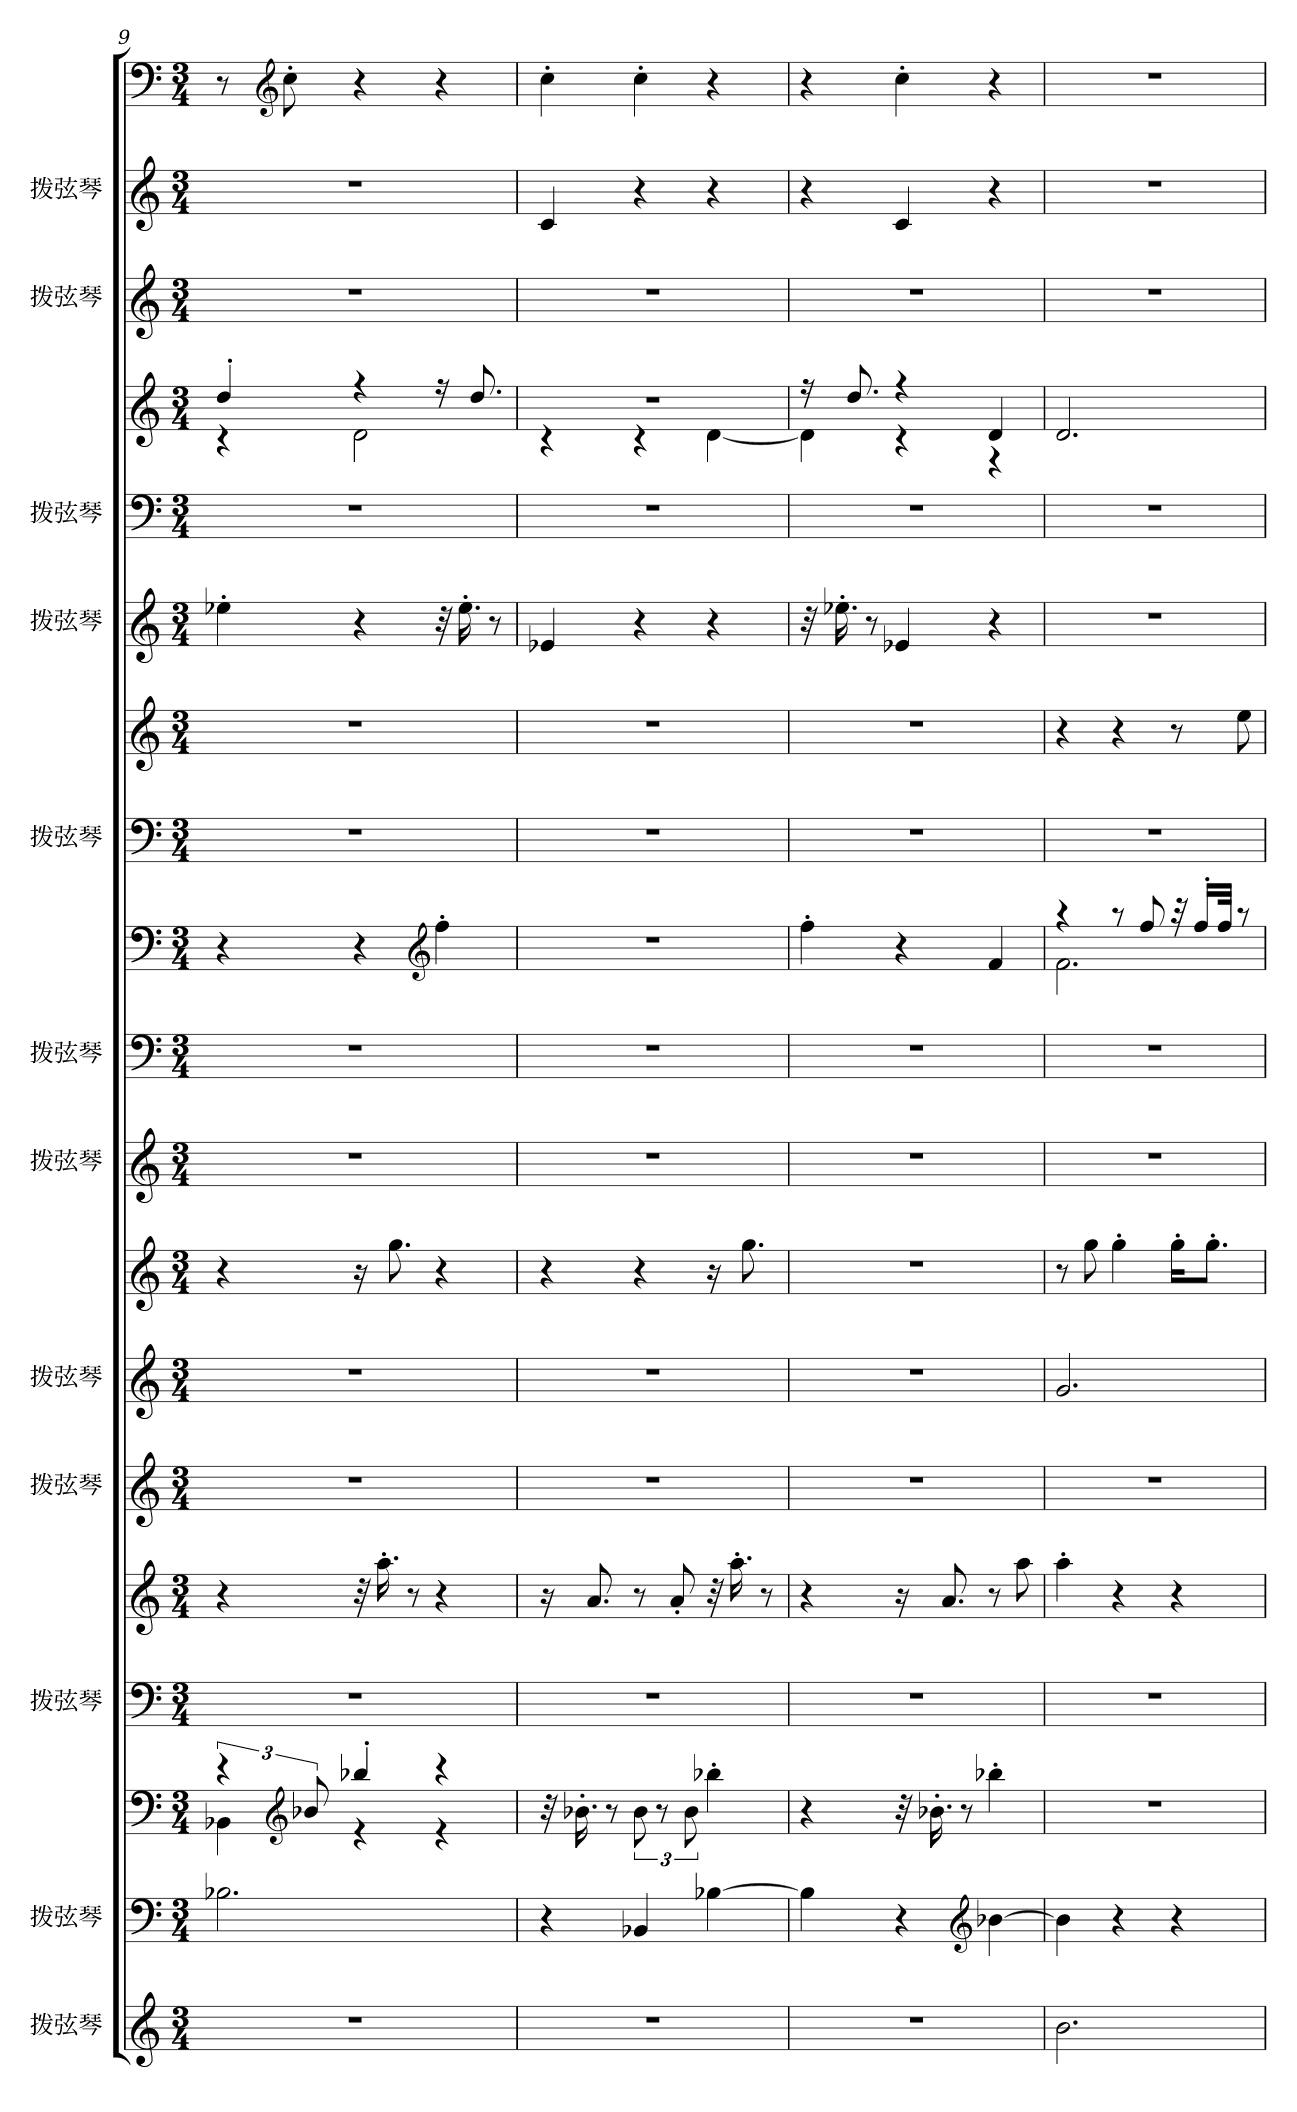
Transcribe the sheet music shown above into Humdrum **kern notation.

**kern	**kern	**kern	**kern	**kern	**kern	**kern	**kern	**kern	**kern	**kern	**kern	**kern	**kern	**kern	**kern	**kern	**kern	**kern
*part12	*part11	*part11	*part10	*part10	*part9	*part8	*part8	*part7	*part6	*part6	*part5	*part5	*part4	*part3	*part3	*part2	*part1	*part1
*staff19	*staff18	*staff17	*staff16	*staff15	*staff14	*staff13	*staff12	*staff11	*staff10	*staff9	*staff8	*staff7	*staff6	*staff5	*staff4	*staff3	*staff2	*staff1
*I"拨弦琴	*I"拨弦琴	*	*I"拨弦琴	*	*I"拨弦琴	*I"拨弦琴	*	*I"拨弦琴	*I"拨弦琴	*	*I"拨弦琴	*	*I"拨弦琴	*I"拨弦琴	*	*I"拨弦琴	*I"拨弦琴	*
*clefG2	*clefF4	*clefF4	*clefF4	*clefG2	*clefG2	*clefG2	*clefG2	*clefG2	*clefF4	*clefF4	*clefF4	*clefG2	*clefG2	*clefF4	*clefG2	*clefG2	*clefG2	*clefF4
*k[]	*k[]	*k[]	*k[]	*k[]	*k[]	*k[]	*k[]	*k[]	*k[]	*k[]	*k[]	*k[]	*k[]	*k[]	*k[]	*k[]	*k[]	*k[]
*M3/4	*M3/4	*M3/4	*M3/4	*M3/4	*M3/4	*M3/4	*M3/4	*M3/4	*M3/4	*M3/4	*M3/4	*M3/4	*M3/4	*M3/4	*M3/4	*M3/4	*M3/4	*M3/4
=9	=9	=9	=9	=9	=9	=9	=9	=9	=9	=9	=9	=9	=9	=9	=9	=9	=9	=9
*	*	*^	*	*	*	*	*	*	*	*	*	*	*	*	*^	*	*	*
2.r	2.B-X\	6r	4BB-X\	2.r	4r	2.r	2.r	4r	2.r	2.r	4r	2.r	2.r	4ee-X'\	2.r	4dd'/	4r	2.r	2.r	8r
*	*	*	*	*	*	*	*	*	*	*	*	*	*	*	*	*	*	*	*	*clefG2
.	.	.	.	.	.	.	.	.	.	.	.	.	.	.	.	.	.	.	.	8cc'\
*	*	*clefG2	*	*	*	*	*	*	*	*	*	*	*	*	*	*	*	*	*	*
.	.	12b-X/	.	.	.	.	.	.	.	.	.	.	.	.	.	.	.	.	.	.
.	.	4bb-X'/	4r	.	32r	.	.	16r	.	.	4r	.	.	4r	.	4r	2d\	.	.	4r
.	.	.	.	.	16.aa'\	.	.	.	.	.	.	.	.	.	.	.	.	.	.	.
.	.	.	.	.	.	.	.	8.gg\	.	.	.	.	.	.	.	.	.	.	.	.
.	.	.	.	.	8r	.	.	.	.	.	.	.	.	.	.	.	.	.	.	.
*	*	*	*	*	*	*	*	*	*	*	*clefG2	*	*	*	*	*	*	*	*	*
.	.	4r	4r	.	4r	.	.	4r	.	.	4ff'\	.	.	32r	.	16r	.	.	.	4r
.	.	.	.	.	.	.	.	.	.	.	.	.	.	16.ee-'\	.	.	.	.	.	.
.	.	.	.	.	.	.	.	.	.	.	.	.	.	.	.	8.dd/	.	.	.	.
.	.	.	.	.	.	.	.	.	.	.	.	.	.	8r	.	.	.	.	.	.
*	*	*v	*v	*	*	*	*	*	*	*	*	*	*	*	*	*	*	*	*	*
=10	=10	=10	=10	=10	=10	=10	=10	=10	=10	=10	=10	=10	=10	=10	=10	=10	=10	=10	=10
2.r	4r	32r	2.r	16r	2.r	2.r	4r	2.r	2.r	2.r	2.r	2.r	4e-X/	2.r	2.r	4r	2.r	4c/	4cc'\
.	.	16.b-X'\	.	.	.	.	.	.	.	.	.	.	.	.	.	.	.	.	.
.	.	.	.	8.a/	.	.	.	.	.	.	.	.	.	.	.	.	.	.	.
.	.	8r	.	.	.	.	.	.	.	.	.	.	.	.	.	.	.	.	.
.	4BB-X/	12b-\	.	8r	.	.	4r	.	.	.	.	.	4r	.	.	4r	.	4r	4cc'\
.	.	12r	.	.	.	.	.	.	.	.	.	.	.	.	.	.	.	.	.
.	.	.	.	8a'/	.	.	.	.	.	.	.	.	.	.	.	.	.	.	.
.	.	12b-\	.	.	.	.	.	.	.	.	.	.	.	.	.	.	.	.	.
.	[4B-X\	4bb-X'\	.	32r	.	.	16r	.	.	.	.	.	4r	.	.	[4d\	.	4r	4r
.	.	.	.	16.aa'\	.	.	.	.	.	.	.	.	.	.	.	.	.	.	.
.	.	.	.	.	.	.	8.gg\	.	.	.	.	.	.	.	.	.	.	.	.
.	.	.	.	8r	.	.	.	.	.	.	.	.	.	.	.	.	.	.	.
!!LO:PB:g=z
=11	=11	=11	=11	=11	=11	=11	=11	=11	=11	=11	=11	=11	=11	=11	=11	=11	=11	=11	=11
2.r	4B-\]	4r	2.r	4r	2.r	2.r	2.r	2.r	2.r	4ff'\	2.r	2.r	32r	2.r	16r	4d\]	2.r	4r	4r
.	.	.	.	.	.	.	.	.	.	.	.	.	16.ee-X'\	.	.	.	.	.	.
.	.	.	.	.	.	.	.	.	.	.	.	.	.	.	8.dd/	.	.	.	.
.	.	.	.	.	.	.	.	.	.	.	.	.	8r	.	.	.	.	.	.
.	4r	32r	.	16r	.	.	.	.	.	4r	.	.	4e-X/	.	4r	4r	.	4c/	4cc'\
.	.	16.b-X'\	.	.	.	.	.	.	.	.	.	.	.	.	.	.	.	.	.
.	.	.	.	8.a/	.	.	.	.	.	.	.	.	.	.	.	.	.	.	.
.	.	8r	.	.	.	.	.	.	.	.	.	.	.	.	.	.	.	.	.
*	*clefG2	*	*	*	*	*	*	*	*	*	*	*	*	*	*	*	*	*	*
.	[4b-X\	4bb-X'\	.	8r	.	.	.	.	.	4f/	.	.	4r	.	4d/	4r	.	4r	4r
.	.	.	.	8aa\	.	.	.	.	.	.	.	.	.	.	.	.	.	.	.
*	*	*	*	*	*	*	*	*	*	*	*	*	*	*	*v	*v	*	*	*
=12	=12	=12	=12	=12	=12	=12	=12	=12	=12	=12	=12	=12	=12	=12	=12	=12	=12	=12
*	*	*	*	*	*	*	*	*	*	*^	*	*	*	*	*	*	*	*
2.b\	4b-\]	2.r	2.r	4aa'\	2.r	2.g/	8r	2.r	2.r	4r	2.f\	2.r	4r	2.r	2.r	2.d/	2.r	2.r	2.r
.	.	.	.	.	.	.	8gg\	.	.	.	.	.	.	.	.	.	.	.	.
.	4r	.	.	4r	.	.	4gg'\	.	.	8r	.	.	4r	.	.	.	.	.	.
.	.	.	.	.	.	.	.	.	.	8ff/	.	.	.	.	.	.	.	.	.
.	4r	.	.	4r	.	.	16gg'\KL	.	.	32r	.	.	8r	.	.	.	.	.	.
.	.	.	.	.	.	.	.	.	.	16ff'/LL	.	.	.	.	.	.	.	.	.
.	.	.	.	.	.	.	8.gg'\J	.	.	.	.	.	.	.	.	.	.	.	.
.	.	.	.	.	.	.	.	.	.	32ff/JJk	.	.	.	.	.	.	.	.	.
.	.	.	.	.	.	.	.	.	.	8r	.	.	8ee\	.	.	.	.	.	.
*	*	*	*	*	*	*	*	*	*	*v	*v	*	*	*	*	*	*	*	*
=	=	=	=	=	=	=	=	=	=	=	=	=	=	=	=	=	=	=
*-	*-	*-	*-	*-	*-	*-	*-	*-	*-	*-	*-	*-	*-	*-	*-	*-	*-	*-
